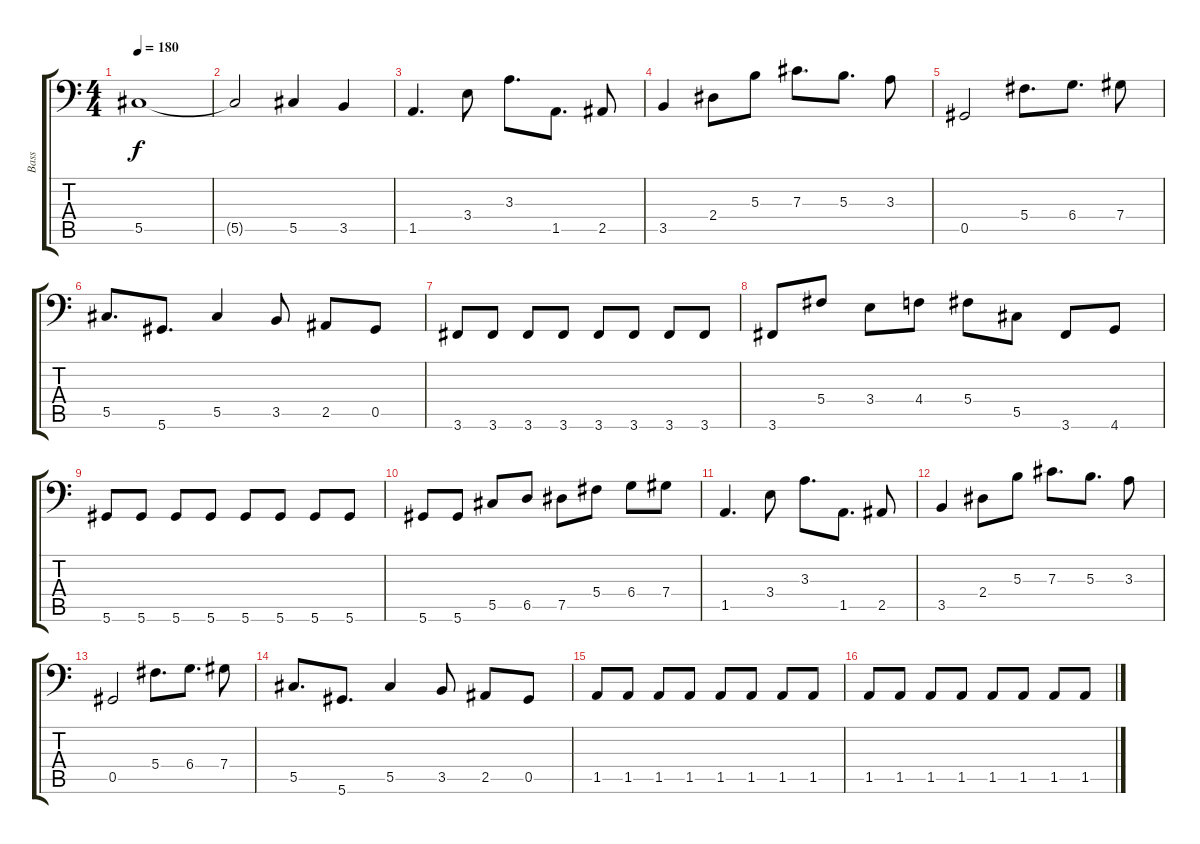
\track ("Bass" "Bass") {instrument electricbasspick}
\staff {score tabs}
\tuning (Eb3 Bb2 Gb2 Db2 Ab1 Eb1) {hide}
\ts (4 4)
\tempo 180
\clef f4
\ks c
5.5.1{dy f} |
5.5{t}.2 5.5.4 3.5.4 |
1.5.4{d} 3.4.8 3.3.8{d} 1.5.8{d} 2.5.8 |
3.5.4 2.4.8 5.3.8 7.3.8{d} 5.3.8{d} 3.3.8 |
0.5.2 5.4.8{d} 6.4.8{d} 7.4.8 |
5.5.8{d} 5.6.8{d} 5.5.4 3.5.8 2.5.8 0.5.8 |
3.6.8 3.6.8 3.6.8 3.6.8 3.6.8 3.6.8 3.6.8 3.6.8 |
3.6.8 5.4.8 3.4.8 4.4.8 5.4.8 5.5.8 3.6.8 4.6.8 |
5.6.8 5.6.8 5.6.8 5.6.8 5.6.8 5.6.8 5.6.8 5.6.8 |
5.6.8 5.6.8 5.5.8 6.5.8 7.5.8 5.4.8 6.4.8 7.4.8 |
1.5.4{d} 3.4.8 3.3.8{d} 1.5.8{d} 2.5.8 |
3.5.4 2.4.8 5.3.8 7.3.8{d} 5.3.8{d} 3.3.8 |
0.5.2 5.4.8{d} 6.4.8{d} 7.4.8 |
5.5.8{d} 5.6.8{d} 5.5.4 3.5.8 2.5.8 0.5.8 |
1.5.8 1.5.8 1.5.8 1.5.8 1.5.8 1.5.8 1.5.8 1.5.8 |
1.5.8 1.5.8 1.5.8 1.5.8 1.5.8 1.5.8 1.5.8 1.5.8
